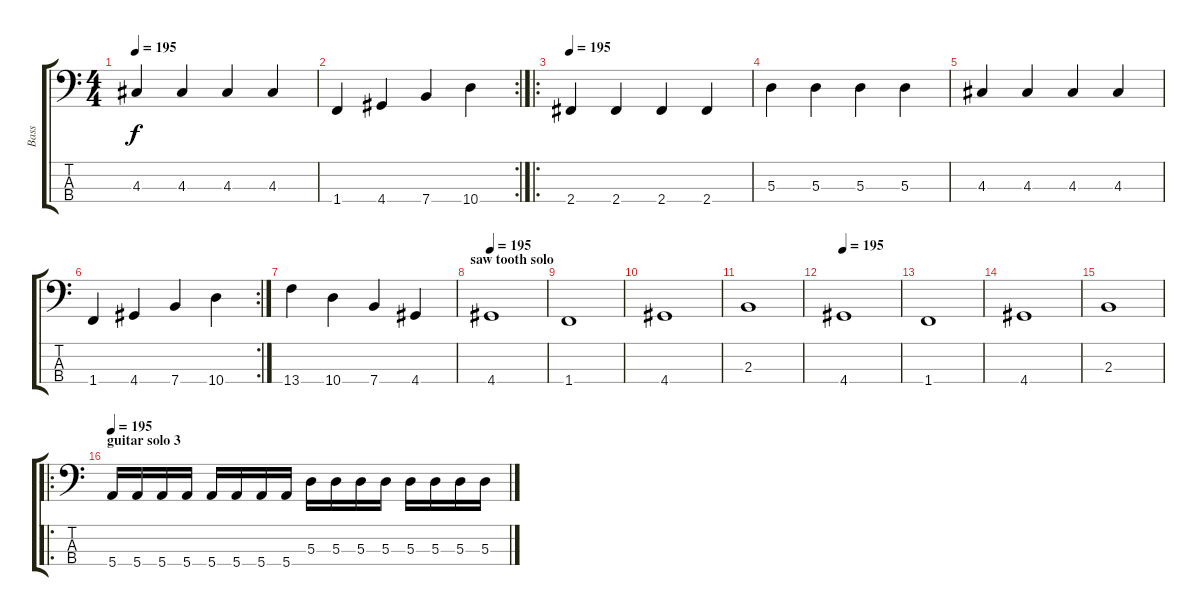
\track ("Bass" "Bass") {instrument electricbasspick}
\staff {score tabs}
\tuning (G2 D2 A1 E1) {hide}
\ts (4 4)
\tempo 195
\clef f4
\ks c
4.3.4{dy f} 4.3.4 4.3.4 4.3.4 |
\rc 2
1.4.4 4.4.4 7.4.4 10.4.4 |
\ro
\tempo 195
2.4.4 2.4.4 2.4.4 2.4.4 |
5.3.4 5.3.4 5.3.4 5.3.4 |
4.3.4 4.3.4 4.3.4 4.3.4 |
\rc 2
1.4.4 4.4.4 7.4.4 10.4.4 |
13.4.4 10.4.4 7.4.4 4.4.4 |
\section ("" "saw tooth solo")
\tempo 195
4.4.1 |
1.4.1 |
4.4.1 |
2.3.1 |
\tempo 195
4.4.1 |
1.4.1 |
4.4.1 |
2.3.1 |
\ro
\section ("" "guitar solo 3")
\tempo 195
5.4.16 5.4.16 5.4.16 5.4.16 5.4.16 5.4.16 5.4.16 5.4.16 5.3.16 5.3.16 5.3.16 5.3.16 5.3.16 5.3.16 5.3.16 5.3.16
